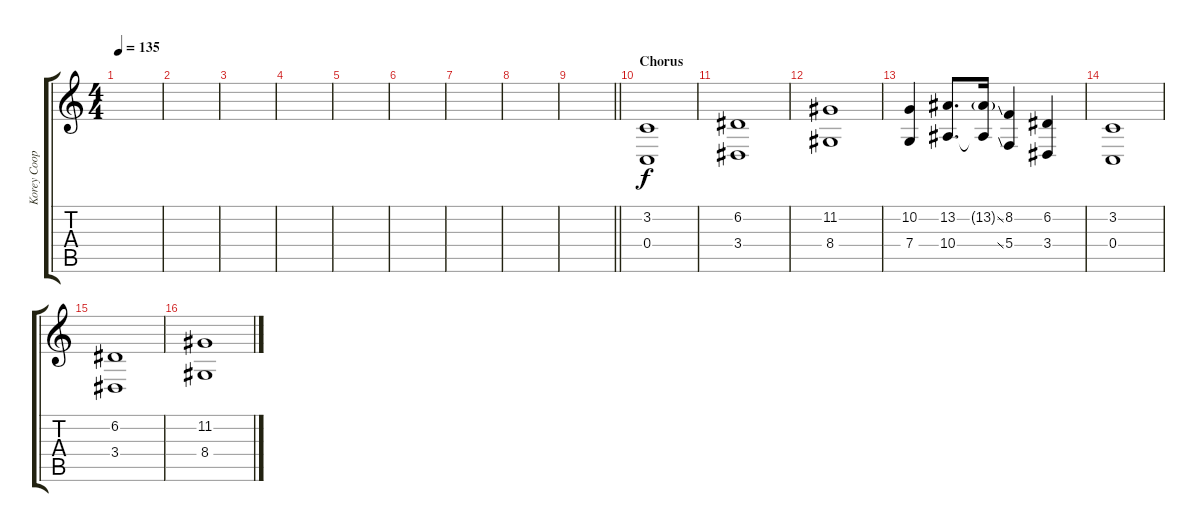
\track ("Korey Cooper" "Korey Coop") {instrument stringensemble1}
\staff {score tabs}
\tuning (D4 A3 F3 C3 G2 C2) {hide}
\ts (4 4)
\tempo 135
\clef g2
\ks c
|
|
|
|
|
|
|
|
\barLineRight lightlight
|
\section ("" "Chorus")
(3.2 0.4).1 |
(6.2 3.4).1 |
(11.2 8.4).1 |
(10.2 7.4).4 (13.2 10.4).8{d} (13.2{ss g} 10.4{ss t}).16 (8.2 5.4).4 (6.2 3.4).4 |
(3.2 0.4).1 |
(6.2 3.4).1 |
(11.2 8.4).1
